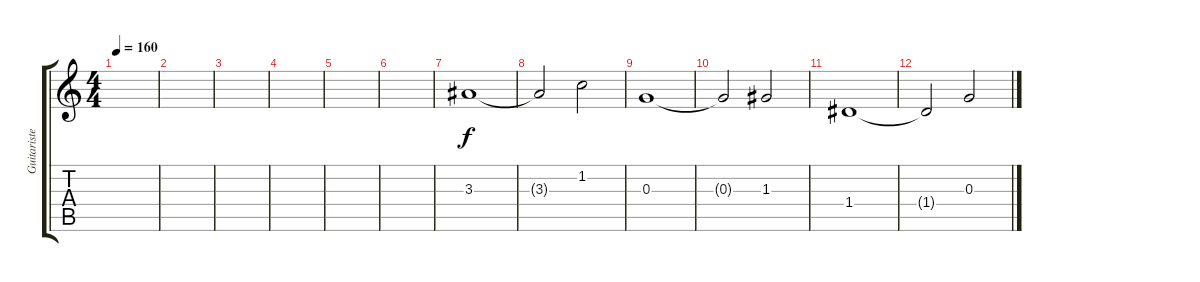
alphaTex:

\track ("Guitariste de G.C" "Guitariste") {instrument overdrivenguitar}
\staff {score tabs}
\tuning (E4 B3 G3 D3 A2 D2) {hide}
\ts (4 4)
\tempo 160
\clef g2
\ks c
|
|
|
|
|
|
3.3.1{dy f} |
3.3{t}.2 1.2.2 |
0.3.1 |
0.3{t}.2 1.3.2 |
1.4.1 |
1.4{t}.2 0.3.2
